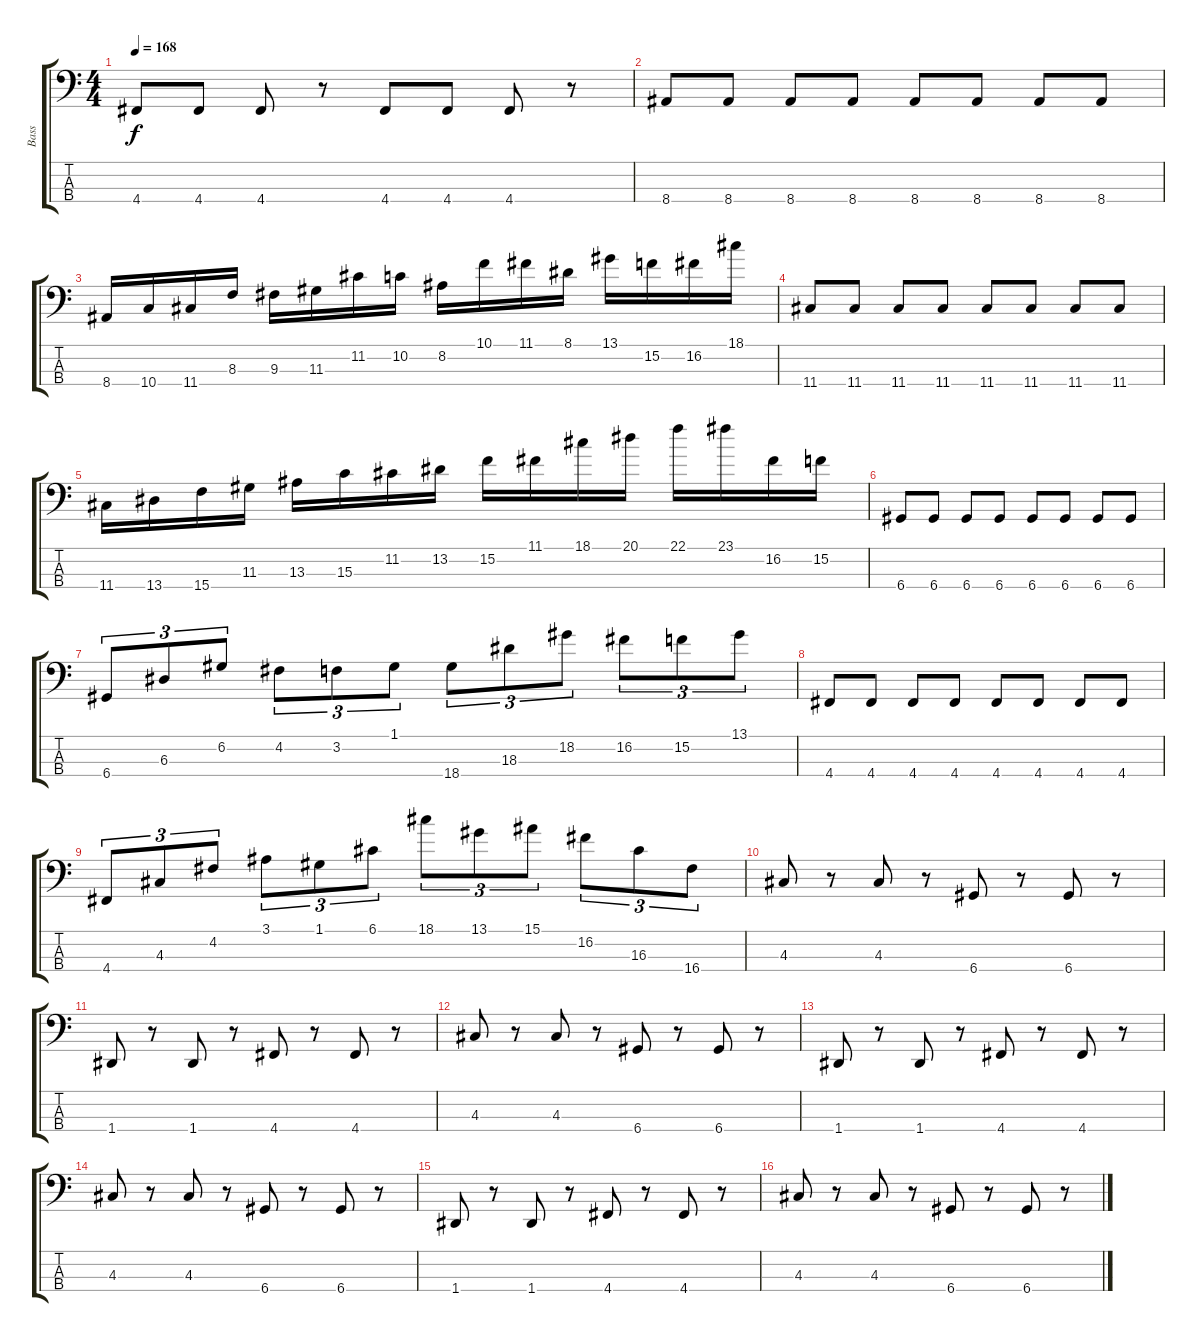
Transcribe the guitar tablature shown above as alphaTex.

\track ("Bass" "Bass") {instrument electricbassfinger}
\staff {score tabs}
\tuning (G2 D2 A1 D1) {hide}
\ts (4 4)
\tempo 168
\clef f4
\ks c
4.4.8{dy f} 4.4.8 4.4.8 r.8 4.4.8 4.4.8 4.4.8 r.8 |
8.4.8 8.4.8 8.4.8 8.4.8 8.4.8 8.4.8 8.4.8 8.4.8 |
8.4.16 10.4.16 11.4.16 8.3.16 9.3.16 11.3.16 11.2.16 10.2.16 8.2.16 10.1.16 11.1.16 8.1.16 13.1.16 15.2.16 16.2.16 18.1.16 |
11.4.8 11.4.8 11.4.8 11.4.8 11.4.8 11.4.8 11.4.8 11.4.8 |
11.4.16 13.4.16 15.4.16 11.3.16 13.3.16 15.3.16 11.2.16 13.2.16 15.2.16 11.1.16 18.1.16 20.1.16 22.1.16 23.1.16 16.2.16 15.2.16 |
6.4.8 6.4.8 6.4.8 6.4.8 6.4.8 6.4.8 6.4.8 6.4.8 |
6.4.8{tu (3 2)} 6.3.8{tu (3 2)} 6.2.8{tu (3 2)} 4.2.8{tu (3 2)} 3.2.8{tu (3 2)} 1.1.8{tu (3 2)} 18.4.8{tu (3 2)} 18.3.8{tu (3 2)} 18.2.8{tu (3 2)} 16.2.8{tu (3 2)} 15.2.8{tu (3 2)} 13.1.8{tu (3 2)} |
4.4.8 4.4.8 4.4.8 4.4.8 4.4.8 4.4.8 4.4.8 4.4.8 |
4.4.8{tu (3 2)} 4.3.8{tu (3 2)} 4.2.8{tu (3 2)} 3.1.8{tu (3 2)} 1.1.8{tu (3 2)} 6.1.8{tu (3 2)} 18.1.8{tu (3 2)} 13.1.8{tu (3 2)} 15.1.8{tu (3 2)} 16.2.8{tu (3 2)} 16.3.8{tu (3 2)} 16.4.8{tu (3 2)} |
4.3.8 r.8 4.3.8 r.8 6.4.8 r.8 6.4.8 r.8 |
1.4.8 r.8 1.4.8 r.8 4.4.8 r.8 4.4.8 r.8 |
4.3.8 r.8 4.3.8 r.8 6.4.8 r.8 6.4.8 r.8 |
1.4.8 r.8 1.4.8 r.8 4.4.8 r.8 4.4.8 r.8 |
4.3.8 r.8 4.3.8 r.8 6.4.8 r.8 6.4.8 r.8 |
1.4.8 r.8 1.4.8 r.8 4.4.8 r.8 4.4.8 r.8 |
4.3.8 r.8 4.3.8 r.8 6.4.8 r.8 6.4.8 r.8
